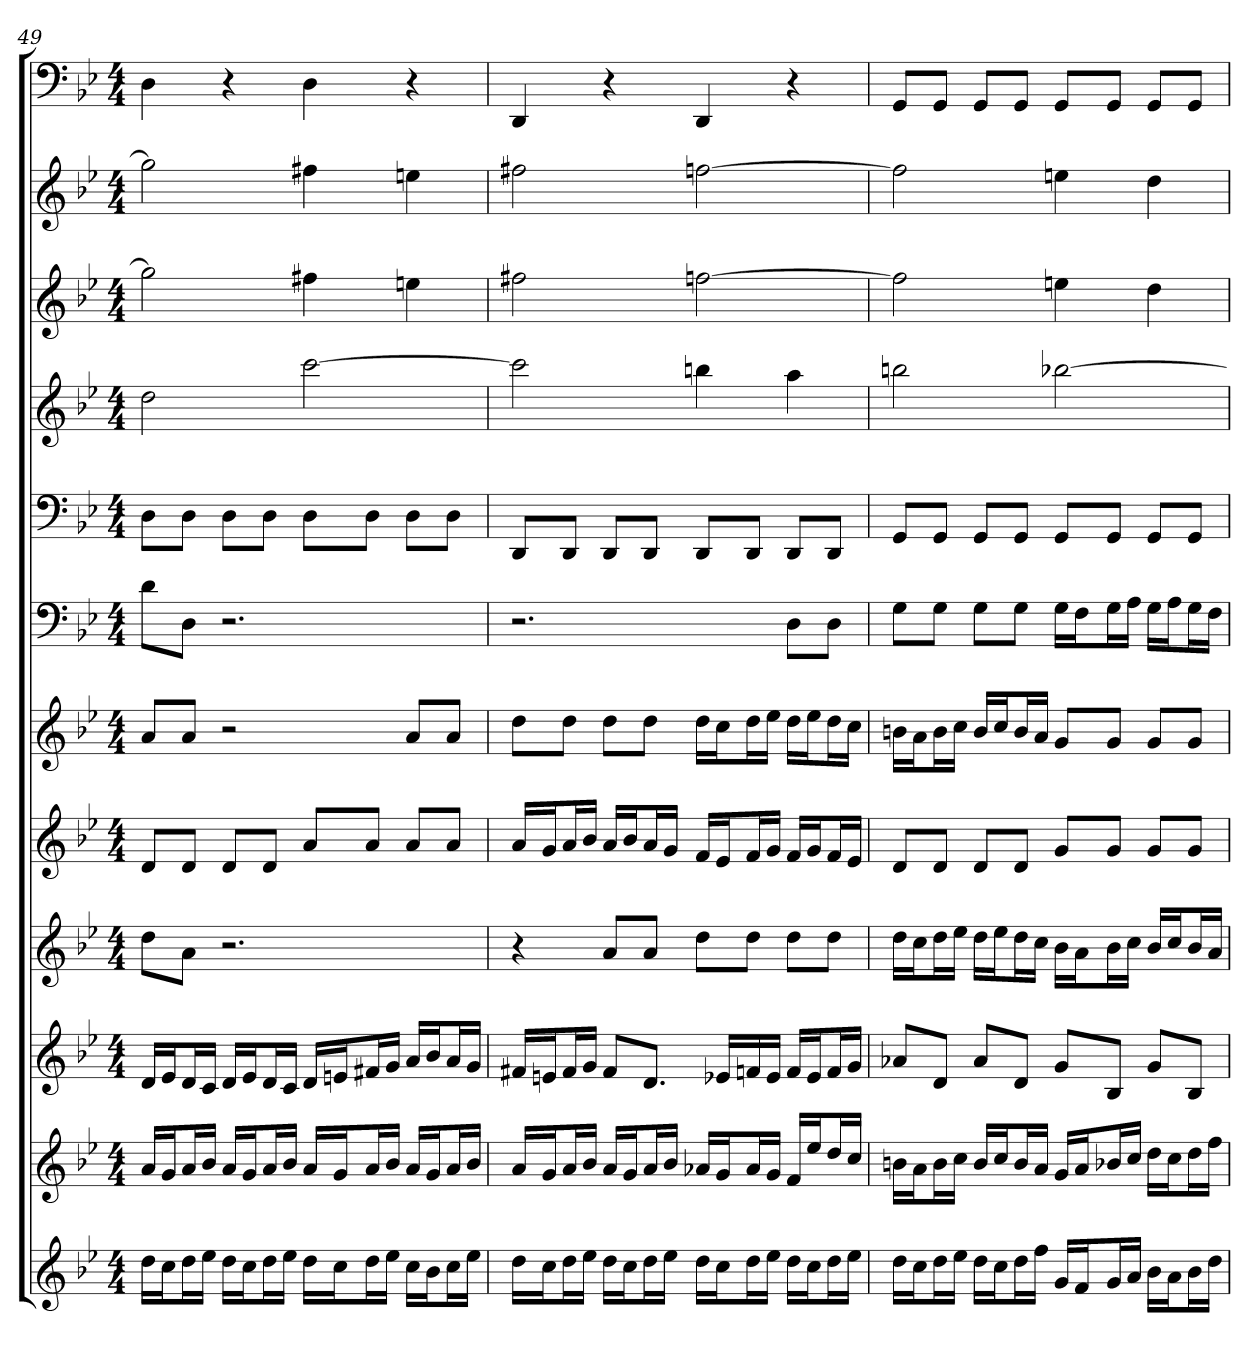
**kern	**kern	**kern	**kern	**kern	**kern	**kern	**kern	**kern	**kern	**kern	**kern
*part12	*part11	*part10	*part9	*part8	*part7	*part6	*part5	*part4	*part3	*part2	*part1
*staff12	*staff11	*staff10	*staff9	*staff8	*staff7	*staff6	*staff5	*staff4	*staff3	*staff2	*staff1
*clefG2	*clefG2	*clefG2	*clefG2	*clefG2	*clefG2	*clefF4	*clefF4	*clefG2	*clefG2	*clefG2	*clefF4
*k[b-e-]	*k[b-e-]	*k[b-e-]	*k[b-e-]	*k[b-e-]	*k[b-e-]	*k[b-e-]	*k[b-e-]	*k[b-e-]	*k[b-e-]	*k[b-e-]	*k[b-e-]
*g:	*g:	*g:	*g:	*g:	*g:	*g:	*g:	*g:	*g:	*g:	*g:
*M4/4	*M4/4	*M4/4	*M4/4	*M4/4	*M4/4	*M4/4	*M4/4	*M4/4	*M4/4	*M4/4	*M4/4
=49	=49	=49	=49	=49	=49	=49	=49	=49	=49	=49	=49
16dd\LL	16a/LL	16d/LL	8dd\L	8d/L	8a/L	8d\L	8D\L	2dd	2gg]	2gg]	4D
16cc\J	16g/J	16e-/J	.	.	.	.	.	.	.	.	.
16dd\L	16a/L	16d/L	8a\J	8d/J	8a/J	8D\J	8D\J	.	.	.	.
16ee-\JJ	16b-/JJ	16c/JJ	.	.	.	.	.	.	.	.	.
16dd\LL	16a/LL	16d/LL	2.r	8d/L	2r	2.r	8D\L	.	.	.	4r
16cc\J	16g/J	16e-/J	.	.	.	.	.	.	.	.	.
16dd\L	16a/L	16d/L	.	8d/J	.	.	8D\J	.	.	.	.
16ee-\JJ	16b-/JJ	16c/JJ	.	.	.	.	.	.	.	.	.
16dd\LL	16a/LL	16d/LL	.	8a/L	.	.	8D\L	[2ccc	4ff#X	4ff#X	4D
16cc\J	16g/J	16en/J	.	.	.	.	.	.	.	.	.
16dd\L	16a/L	16f#X/L	.	8a/J	.	.	8D\J	.	.	.	.
16ee-\JJ	16b-/JJ	16g/JJ	.	.	.	.	.	.	.	.	.
16cc\LL	16a/LL	16a/LL	.	8a/L	8a/L	.	8D\L	.	4een	4een	4r
16b-\J	16g/J	16b-/J	.	.	.	.	.	.	.	.	.
16cc\L	16a/L	16a/L	.	8a/J	8a/J	.	8D\J	.	.	.	.
16ee-\JJ	16b-/JJ	16g/JJ	.	.	.	.	.	.	.	.	.
=50	=50	=50	=50	=50	=50	=50	=50	=50	=50	=50	=50
16dd\LL	16a/LL	16f#X/LL	4r	16a/LL	8dd\L	2.r	8DD/L	2ccc]	2ff#X	2ff#X	4DD
16cc\J	16g/J	16en/J	.	16g/J	.	.	.	.	.	.	.
16dd\L	16a/L	16f#/L	.	16a/L	8dd\J	.	8DD/J	.	.	.	.
16ee-\JJ	16b-/JJ	16g/JJ	.	16b-/JJ	.	.	.	.	.	.	.
16dd\LL	16a/LL	8f#/L	8a/L	16a/LL	8dd\L	.	8DD/L	.	.	.	4r
16cc\J	16g/J	.	.	16b-/J	.	.	.	.	.	.	.
16dd\L	16a/L	8.d/J	8a/J	16a/L	8dd\J	.	8DD/J	.	.	.	.
16ee-\JJ	16b-/JJ	.	.	16g/JJ	.	.	.	.	.	.	.
16dd\LL	16a-X/LL	.	8dd\L	16f/LL	16dd\LL	.	8DD/L	4bbn	[2ffn	[2ffn	4DD
16cc\J	16g/J	16e-X/LL	.	16e-/J	16cc\J	.	.	.	.	.	.
16dd\L	16a-/L	16fn/	8dd\J	16f/L	16dd\L	.	8DD/J	.	.	.	.
16ee-\JJ	16g/JJ	16e-/JJ	.	16g/JJ	16ee-\JJ	.	.	.	.	.	.
16dd\LL	16f/LL	16f/LL	8dd\L	16f/LL	16dd\LL	8D\L	8DD/L	4aa	.	.	4r
16cc\J	16ee-/J	16e-/J	.	16g/J	16ee-\J	.	.	.	.	.	.
16dd\L	16dd/L	16f/L	8dd\J	16f/L	16dd\L	8D\J	8DD/J	.	.	.	.
16ee-\JJ	16cc/JJ	16g/JJ	.	16e-/JJ	16cc\JJ	.	.	.	.	.	.
=51	=51	=51	=51	=51	=51	=51	=51	=51	=51	=51	=51
16dd\LL	16bn\LL	8a-X/L	16dd\LL	8d/L	16bn\LL	8G\L	8GG/L	2bbn	2ff]	2ff]	8GG/L
16cc\J	16a\J	.	16cc\J	.	16a\J	.	.	.	.	.	.
16dd\L	16b\L	8d/J	16dd\L	8d/J	16b\L	8G\J	8GG/J	.	.	.	8GG/J
16ee-\JJ	16cc\JJ	.	16ee-\JJ	.	16cc\JJ	.	.	.	.	.	.
16dd\LL	16b/LL	8a-/L	16dd\LL	8d/L	16b/LL	8G\L	8GG/L	.	.	.	8GG/L
16cc\J	16cc/J	.	16ee-\J	.	16cc/J	.	.	.	.	.	.
16dd\L	16b/L	8d/J	16dd\L	8d/J	16b/L	8G\J	8GG/J	.	.	.	8GG/J
16ff\JJ	16a/JJ	.	16cc\JJ	.	16a/JJ	.	.	.	.	.	.
16g/LL	16g/LL	8g/L	16b-\LL	8g/L	8g/L	16G\LL	8GG/L	[2bb-X	4een	4een	8GG/L
16f/J	16a/J	.	16a\J	.	.	16F\J	.	.	.	.	.
16g/L	16b-X/L	8B-/J	16b-\L	8g/J	8g/J	16G\L	8GG/J	.	.	.	8GG/J
16a/JJ	16cc/JJ	.	16cc\JJ	.	.	16A\JJ	.	.	.	.	.
16b-\LL	16dd\LL	8g/L	16b-/LL	8g/L	8g/L	16G\LL	8GG/L	.	4dd	4dd	8GG/L
16a\J	16cc\J	.	16cc/J	.	.	16A\J	.	.	.	.	.
16b-\L	16dd\L	8B-/J	16b-/L	8g/J	8g/J	16G\L	8GG/J	.	.	.	8GG/J
16dd\JJ	16ff\JJ	.	16a/JJ	.	.	16F\JJ	.	.	.	.	.
=	=	=	=	=	=	=	=	=	=	=	=
*-	*-	*-	*-	*-	*-	*-	*-	*-	*-	*-	*-
